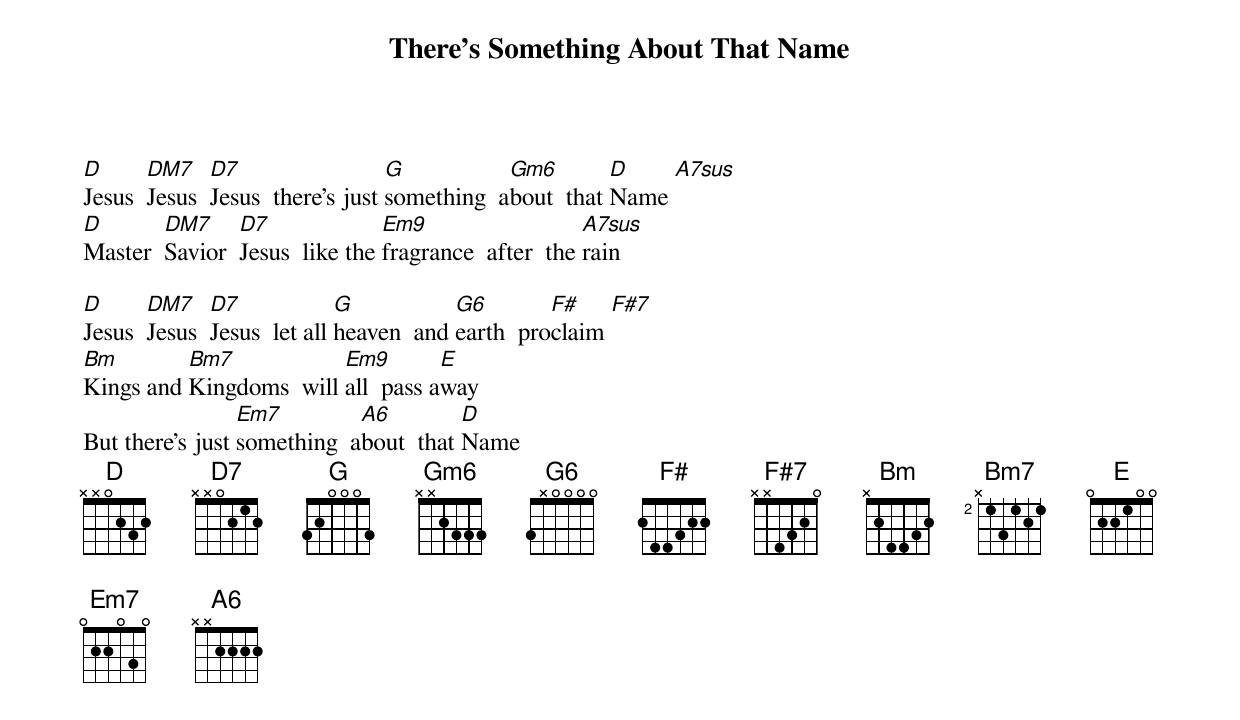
{title: There's Something About That Name}
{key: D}
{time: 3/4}
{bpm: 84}
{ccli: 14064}
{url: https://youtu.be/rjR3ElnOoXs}
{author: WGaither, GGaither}
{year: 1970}
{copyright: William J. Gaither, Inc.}

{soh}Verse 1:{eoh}
[D]Jesus  [DM7]Jesus  [D7]Jesus  there's just [G]something  a[Gm6]bout  that [D]Name [A7sus]
[D]Master  [DM7]Savior  [D7]Jesus  like the [Em9]fragrance  after  the [A7sus]rain

[D]Jesus  [DM7]Jesus  [D7]Jesus  let all [G]heaven  and [G6]earth  pro[F#]claim [F#7]
[Bm]Kings and [Bm7]Kingdoms  will [Em9]all  pass a[E]way
But there's just [Em7]something  a[A6]bout  that [D]Name
